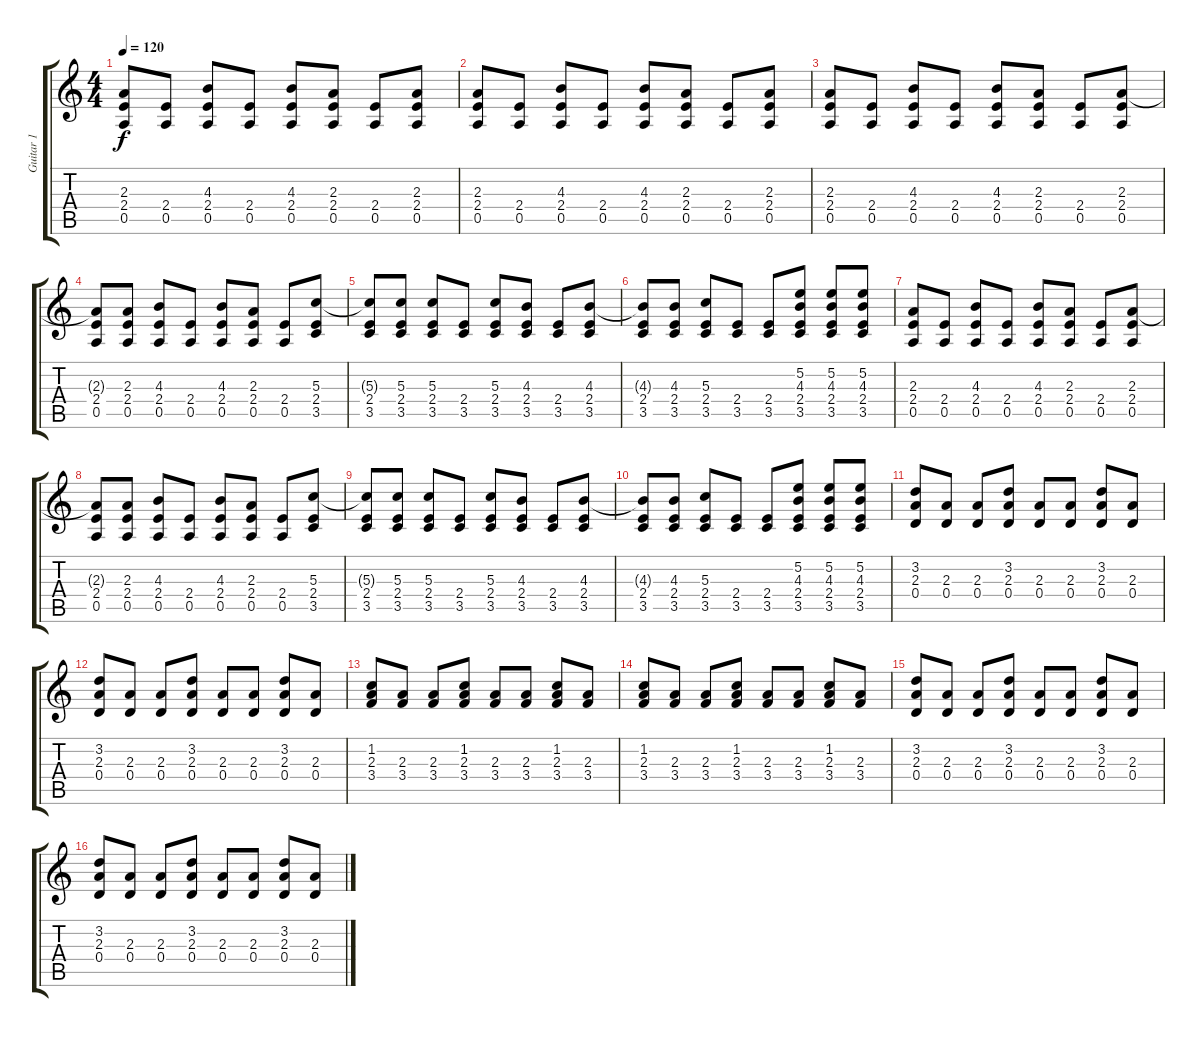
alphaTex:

\track ("Guitar 1" "Guitar 1") {instrument distortionguitar}
\staff {score tabs}
\tuning (E4 B3 G3 D3 A2 E2) {hide}
\ts (4 4)
\tempo 120
\clef g2
\ks c
(2.3 2.4 0.5).8{dy f} (2.4 0.5).8 (4.3 2.4 0.5).8 (2.4 0.5).8 (4.3 2.4 0.5).8 (2.3 2.4 0.5).8 (2.4 0.5).8 (2.3 2.4 0.5).8 |
(2.3 2.4 0.5).8 (2.4 0.5).8 (4.3 2.4 0.5).8 (2.4 0.5).8 (4.3 2.4 0.5).8 (2.3 2.4 0.5).8 (2.4 0.5).8 (2.3 2.4 0.5).8 |
(2.3 2.4 0.5).8 (2.4 0.5).8 (4.3 2.4 0.5).8 (2.4 0.5).8 (4.3 2.4 0.5).8 (2.3 2.4 0.5).8 (2.4 0.5).8 (2.3 2.4 0.5).8 |
(2.3{t} 2.4 0.5).8 (2.3 2.4 0.5).8 (4.3 2.4 0.5).8 (2.4 0.5).8 (4.3 2.4 0.5).8 (2.3 2.4 0.5).8 (2.4 0.5).8 (5.3 2.4 3.5).8 |
(5.3{t} 2.4 3.5).8 (5.3 2.4 3.5).8 (5.3 2.4 3.5).8 (2.4 3.5).8 (5.3 2.4 3.5).8 (4.3 2.4 3.5).8 (2.4 3.5).8 (4.3 2.4 3.5).8 |
(4.3{t} 2.4 3.5).8 (4.3 2.4 3.5).8 (5.3 2.4 3.5).8 (2.4 3.5).8 (2.4 3.5).8 (5.2 4.3 2.4 3.5).8 (5.2 4.3 2.4 3.5).8 (5.2 4.3 2.4 3.5).8 |
(2.3 2.4 0.5).8 (2.4 0.5).8 (4.3 2.4 0.5).8 (2.4 0.5).8 (4.3 2.4 0.5).8 (2.3 2.4 0.5).8 (2.4 0.5).8 (2.3 2.4 0.5).8 |
(2.3{t} 2.4 0.5).8 (2.3 2.4 0.5).8 (4.3 2.4 0.5).8 (2.4 0.5).8 (4.3 2.4 0.5).8 (2.3 2.4 0.5).8 (2.4 0.5).8 (5.3 2.4 3.5).8 |
(5.3{t} 2.4 3.5).8 (5.3 2.4 3.5).8 (5.3 2.4 3.5).8 (2.4 3.5).8 (5.3 2.4 3.5).8 (4.3 2.4 3.5).8 (2.4 3.5).8 (4.3 2.4 3.5).8 |
(4.3{t} 2.4 3.5).8 (4.3 2.4 3.5).8 (5.3 2.4 3.5).8 (2.4 3.5).8 (2.4 3.5).8 (5.2 4.3 2.4 3.5).8 (5.2 4.3 2.4 3.5).8 (5.2 4.3 2.4 3.5).8 |
(3.2 2.3 0.4).8 (2.3 0.4).8 (2.3 0.4).8 (3.2 2.3 0.4).8 (2.3 0.4).8 (2.3 0.4).8 (3.2 2.3 0.4).8 (2.3 0.4).8 |
(3.2 2.3 0.4).8 (2.3 0.4).8 (2.3 0.4).8 (3.2 2.3 0.4).8 (2.3 0.4).8 (2.3 0.4).8 (3.2 2.3 0.4).8 (2.3 0.4).8 |
(1.2 2.3 3.4).8 (2.3 3.4).8 (2.3 3.4).8 (1.2 2.3 3.4).8 (2.3 3.4).8 (2.3 3.4).8 (1.2 2.3 3.4).8 (2.3 3.4).8 |
(1.2 2.3 3.4).8 (2.3 3.4).8 (2.3 3.4).8 (1.2 2.3 3.4).8 (2.3 3.4).8 (2.3 3.4).8 (1.2 2.3 3.4).8 (2.3 3.4).8 |
(3.2 2.3 0.4).8 (2.3 0.4).8 (2.3 0.4).8 (3.2 2.3 0.4).8 (2.3 0.4).8 (2.3 0.4).8 (3.2 2.3 0.4).8 (2.3 0.4).8 |
(3.2 2.3 0.4).8 (2.3 0.4).8 (2.3 0.4).8 (3.2 2.3 0.4).8 (2.3 0.4).8 (2.3 0.4).8 (3.2 2.3 0.4).8 (2.3 0.4).8
